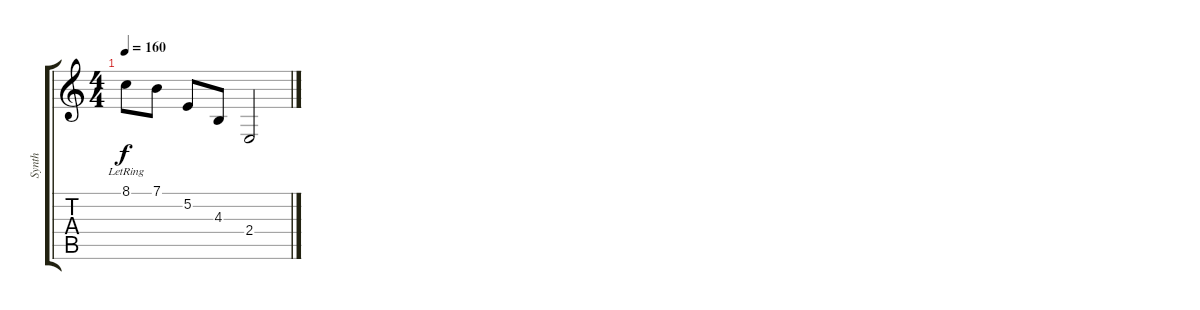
\track ("Synth" "Synth") {instrument orchestralharp}
\staff {score tabs}
\tuning (E4 B3 G3 D3 A2 E2) {hide}
\ts (4 4)
\tempo 160
\clef g2
\ks c
8.1{lr}.8{dy f} 7.1.8 5.2.8 4.3.8 2.4.2
